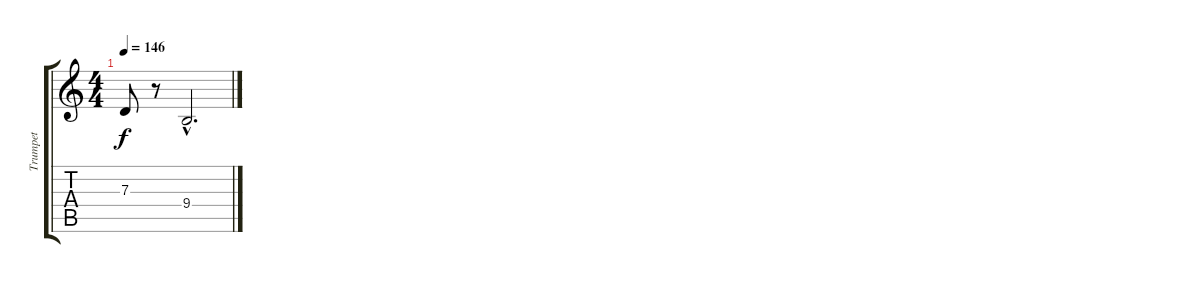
\track ("Trumpet" "Trumpet") {instrument trumpet}
\staff {score tabs}
\tuning (E4 B3 G3 D3 A2 E2) {hide}
\ts (4 4)
\tempo 146
\clef g2
\ks c
7.3.8{dy f} r.8 9.4{hac}.2{d}
